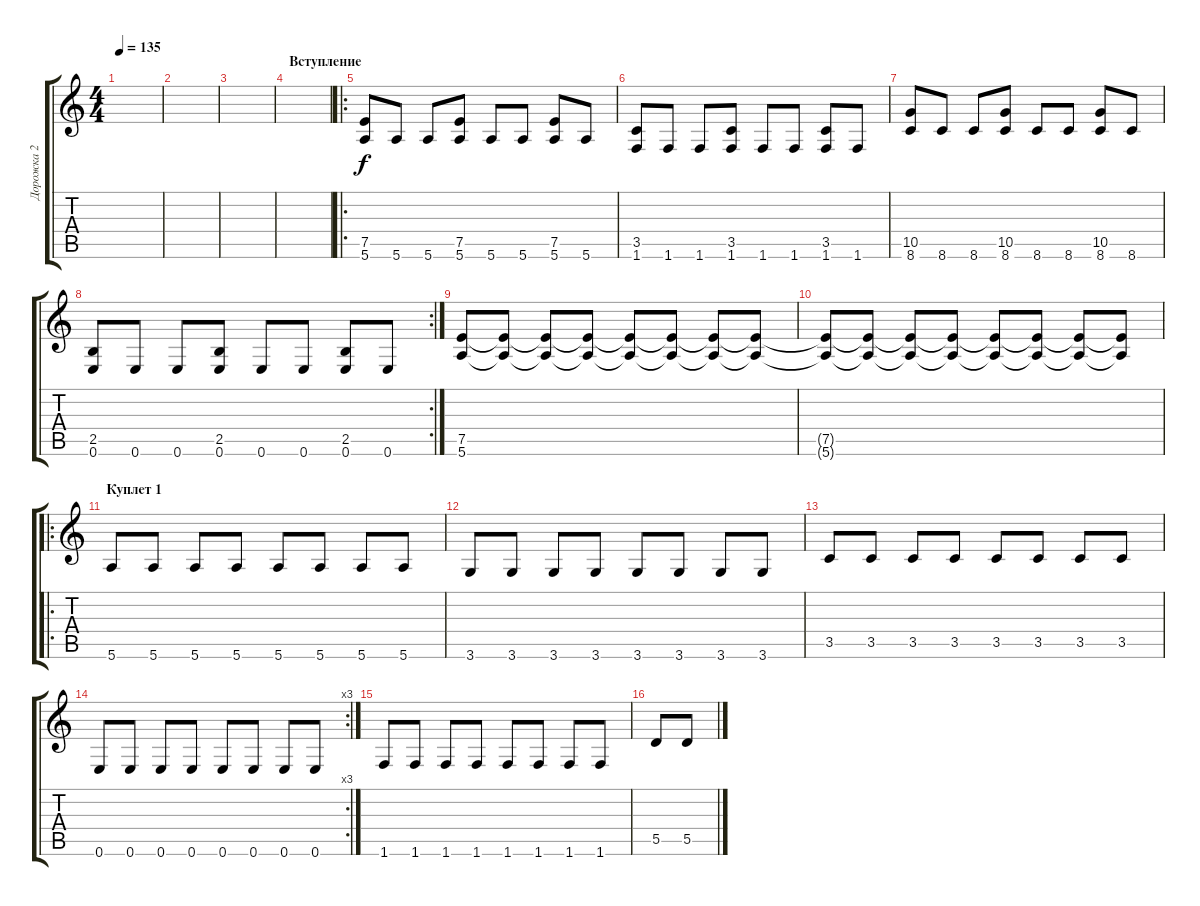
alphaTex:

\track ("Дорожка 2" "Дорожка 2") {instrument distortionguitar}
\staff {score tabs}
\tuning (E4 B3 G3 D3 A2 E2) {hide}
\ts (4 4)
\tempo 135
\clef g2
\ks c
|
|
|
\section ("" "Вступление")
|
\ro
(7.5 5.6).8 5.6.8 5.6.8 (7.5 5.6).8 5.6.8 5.6.8 (7.5 5.6).8 5.6.8 |
(3.5 1.6).8 1.6.8 1.6.8 (3.5 1.6).8 1.6.8 1.6.8 (3.5 1.6).8 1.6.8 |
(10.5 8.6).8 8.6.8 8.6.8 (10.5 8.6).8 8.6.8 8.6.8 (10.5 8.6).8 8.6.8 |
\rc 2
(2.5 0.6).8 0.6.8 0.6.8 (2.5 0.6).8 0.6.8 0.6.8 (2.5 0.6).8 0.6.8 |
(7.5 5.6).8 (7.5{t} 5.6{t}).8 (7.5{t} 5.6{t}).8 (7.5{t} 5.6{t}).8 (7.5{t} 5.6{t}).8 (7.5{t} 5.6{t}).8 (7.5{t} 5.6{t}).8 (7.5{t} 5.6{t}).8 |
(7.5{t} 5.6{t}).8 (7.5{t} 5.6{t}).8 (7.5{t} 5.6{t}).8 (7.5{t} 5.6{t}).8 (7.5{t} 5.6{t}).8 (7.5{t} 5.6{t}).8 (7.5{t} 5.6{t}).8 (7.5{t} 5.6{t}).8 |
\ro
\section ("" "Куплет 1")
5.6.8 5.6.8 5.6.8 5.6.8 5.6.8 5.6.8 5.6.8 5.6.8 |
3.6.8 3.6.8 3.6.8 3.6.8 3.6.8 3.6.8 3.6.8 3.6.8 |
3.5.8 3.5.8 3.5.8 3.5.8 3.5.8 3.5.8 3.5.8 3.5.8 |
\rc 3
0.6.8 0.6.8 0.6.8 0.6.8 0.6.8 0.6.8 0.6.8 0.6.8 |
1.6.8 1.6.8 1.6.8 1.6.8 1.6.8 1.6.8 1.6.8 1.6.8 |
5.5.8 5.5.8
